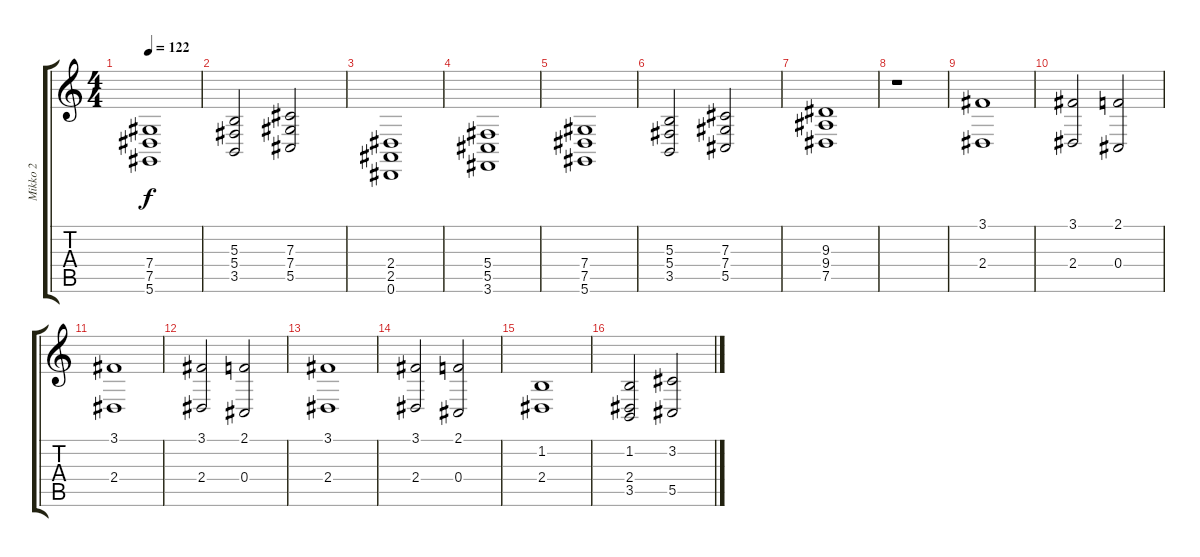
\track ("Mikko 2" "Mikko 2") {instrument stringensemble2}
\staff {score tabs}
\tuning (Eb4 Bb3 Gb3 Db3 Ab2 Eb2) {hide}
\ts (4 4)
\tempo 122
\clef g2
\ks c
(7.4 7.5 5.6).1{dy f} |
(5.3 5.4 3.5).2 (7.3 7.4 5.5).2 |
(2.4 2.5 0.6).1 |
(5.4 5.5 3.6).1 |
(7.4 7.5 5.6).1 |
(5.3 5.4 3.5).2 (7.3 7.4 5.5).2 |
(9.3 9.4 7.5).1 |
r.1 |
(3.1 2.4).1 |
(3.1 2.4).2 (2.1 0.4).2 |
(3.1 2.4).1 |
(3.1 2.4).2 (2.1 0.4).2 |
(3.1 2.4).1 |
(3.1 2.4).2 (2.1 0.4).2 |
(1.2 2.4).1 |
(1.2 2.4 3.5).2 (3.2 5.5).2
